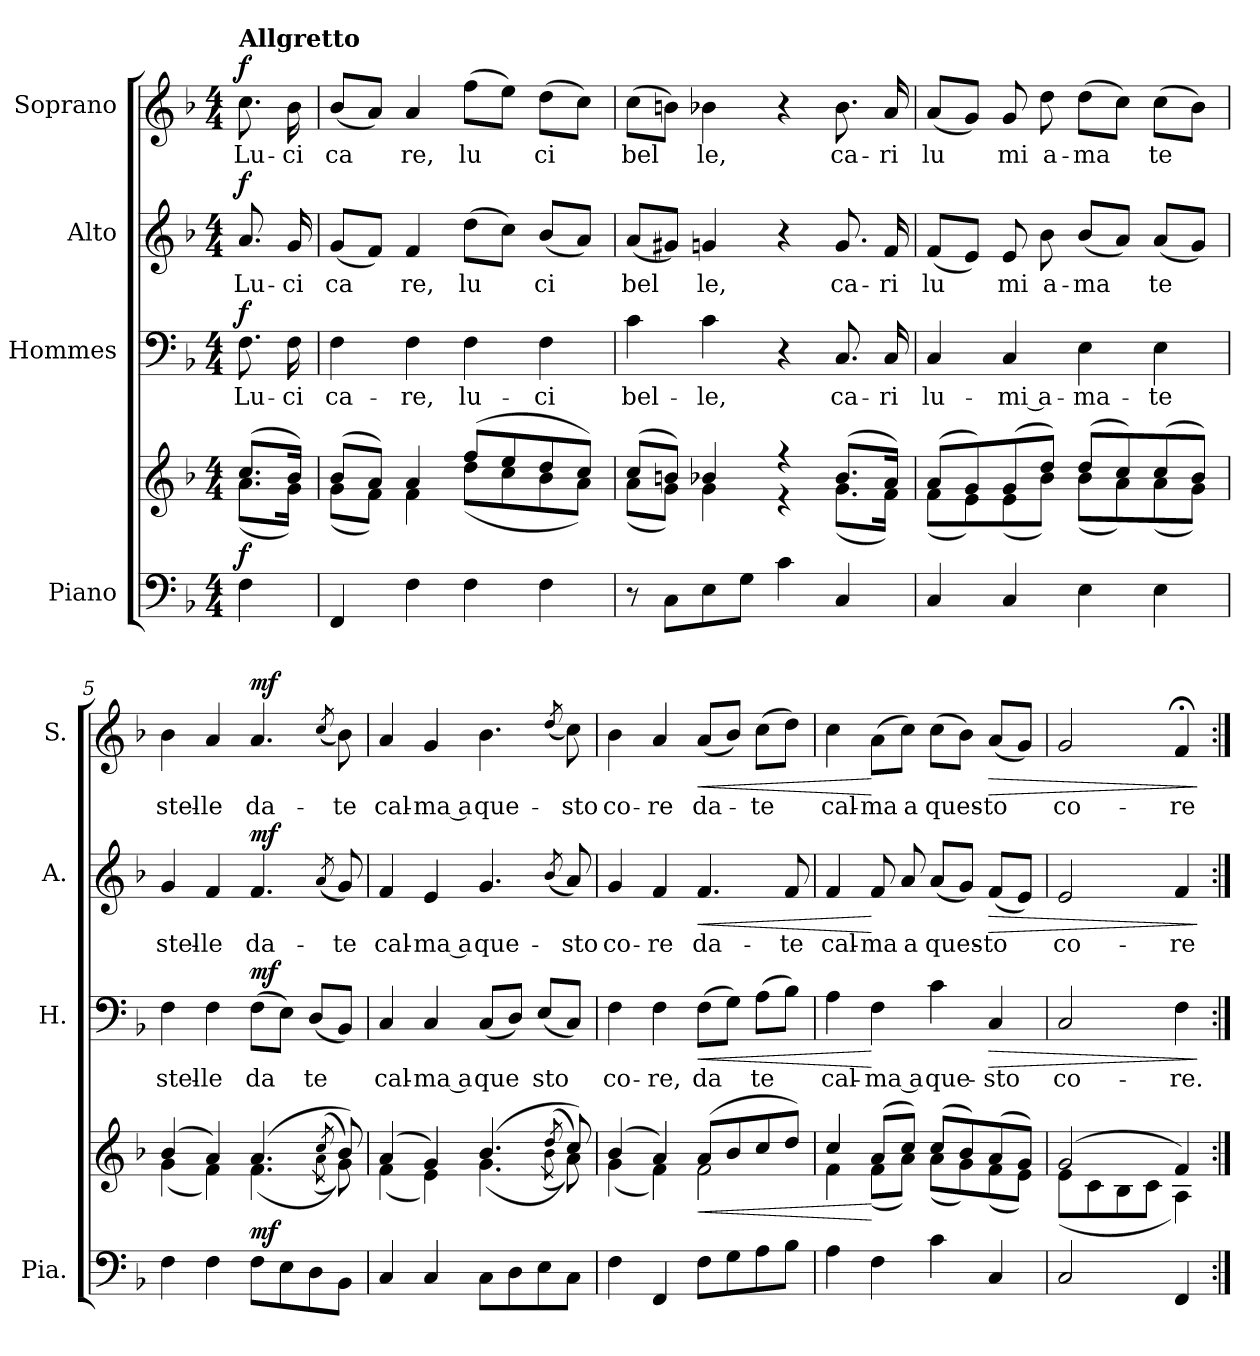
**kern	**kern	**dynam	**kern	**text	**dynam	**kern	**text	**dynam	**kern	**text	**dynam
*part4	*part4	*part4	*part3	*part3	*part3	*part2	*part2	*part2	*part1	*part1	*part1
*staff5	*staff4	*staff4/5	*staff3	*staff3	*staff3	*staff2	*staff2	*staff2	*staff1	*staff1	*staff1
*I"Piano	*	*	*I"Hommes	*	*	*I"Alto	*	*	*I"Soprano	*	*
*I'Pia.	*	*	*I'H.	*	*	*I'A.	*	*	*I'S.	*	*
*clefF4	*clefG2	*	*clefF4	*	*	*clefG2	*	*	*clefG2	*	*
*k[b-]	*k[b-]	*	*k[b-]	*	*	*k[b-]	*	*	*k[b-]	*	*
*F:	*F:	*	*F:	*	*	*F:	*	*	*F:	*	*
*M4/4	*M4/4	*	*M4/4	*	*	*M4/4	*	*	*M4/4	*	*
*MM110	*MM110	*	*MM110	*	*	*MM110	*	*	*MM110	*	*
=1	=1	=1	=1	=1	=1	=1	=1	=1	=1	=1	=1
*	*^	*	*	*	*	*	*	*	*	*	*
!	!	!	!	!	!	!	!	!	!	!LO:TX:a:B:t=Allgretto	!	!
!	!	!	!LO:DY:a=2	!	!	!LO:DY:a	!	!	!LO:DY:a	!	!	!LO:DY:a
4F\	(>8.cc/L	(8.a\L	f	8.F\	Lu-	f	8.a/	Lu-	f	8.cc\	Lu-	f
.	16b-/Jk)	16g\Jk)	.	16F\	-ci	.	16g/	-ci	.	16b-\	-ci	.
=2	=2	=2	=2	=2	=2	=2	=2	=2	=2	=2	=2	=2
4FF/	(>8b-/L	(8g\L	.	4F\	ca-	.	(8g/L	ca	.	(8b-/L	ca	.
.	8a/J)	8f\J)	.	.	.	.	8f/J)	-	.	8a/J)	-	.
4F\	4a/	4f\	.	4F\	-re,	.	4f/	re,	.	4a/	re,	.
4F\	(>8ff/L	(8dd\L	.	4F\	lu-	.	(8dd\L	lu	.	(8ff\L	lu	.
.	8ee/	8cc\	.	.	.	.	8cc\J)	-	.	8ee\J)	-	.
4F\	8dd/	8b-\	.	4F\	-ci	.	(8b-/L	ci	.	(8dd\L	ci	.
.	8cc/J)	8a\J)	.	.	.	.	8a/J)	.	.	8cc\J)	.	.
=3	=3	=3	=3	=3	=3	=3	=3	=3	=3	=3	=3	=3
8r	(>8cc/L	(8a\L	.	4c\	bel-	.	(8a/L	bel	.	(8cc\L	bel	.
8C\L	8bn/J)	8g\J)	.	.	.	.	8g#X/J)	-	.	8bn\J)	-	.
8E\	4b-X/	4g\	.	4c\	-le,	.	4gn/	le,	.	4b-X\	le,	.
8G\J	.	.	.	.	.	.	.	.	.	.	.	.
4c\	4r	4r	.	4r	.	.	4r	.	.	4r	.	.
4C/	(>8.b-/L	(8.g\L	.	8.C/	ca-	.	8.g/	ca-	.	8.b-\	ca-	.
.	16a/Jk)	16f\Jk)	.	16C/	-ri	.	16f/	-ri	.	16a/	-ri	.
=4	=4	=4	=4	=4	=4	=4	=4	=4	=4	=4	=4	=4
4C/	(>8a/L	(8f\L	.	4C/	lu-	.	(8f/L	lu	.	(8a/L	lu	.
.	8g/)	8e\)	.	.	.	.	8e/J)	-	.	8g/J)	-	.
4C/	(>8g/	(8e\	.	4C/	-mi a-	.	8e/	mi	.	8g/	mi	.
.	8dd/J)	8b-\J)	.	.	.	.	8b-\	a-	.	8dd\	a-	.
4E\	(>8dd/L	(8b-\L	.	4E\	-ma-	.	(8b-/L	-ma	.	(8dd\L	-ma	.
.	8cc/)	8a\)	.	.	.	.	8a/J)	-	.	8cc\J)	-	.
4E\	(>8cc/	(8a\	.	4E\	-te	.	(8a/L	te	.	(8cc\L	te	.
.	8b-/J)	8g\J)	.	.	.	.	8g/J)	.	.	8b-\J)	.	.
!!LO:LB:g=z
=5	=5	=5	=5	=5	=5	=5	=5	=5	=5	=5	=5	=5
4F\	(>4b-/	(4g\	.	4F\	stel-	.	4g/	stel-	.	4b-\	stel-	.
4F\	4a/)	4f\)	.	4F\	-le	.	4f/	-le	.	4a/	-le	.
!	!	!	!LO:DY:a=2	!	!	!LO:DY:a	!	!	!LO:DY:a	!	!	!LO:DY:a
8F\L	(>4.a/	(4.f\	mf	(8F\L	da	mf	4.f/	da-	mf	4.a/	da-	mf
8E\	.	.	.	8E\J)	-	.	.	.	.	.	.	.
8D\	.	.	.	(8D/L	te	.	.	.	.	.	.	.
.	(>8qcc/	(8qa\	.	.	.	.	(8qa/	.	.	(8qcc/	.	.
8BB-\J	8b-/))	8g\))	.	8BB-/J)	.	.	8g/)	-te	.	8b-\)	-te	.
=6	=6	=6	=6	=6	=6	=6	=6	=6	=6	=6	=6	=6
4C/	(>4a/	(4f\	.	4C/	cal-	.	4f/	cal-	.	4a/	cal-	.
4C/	4g/)	4e\)	.	4C/	-ma a	.	4e/	-ma a	.	4g/	-ma a	.
8C\L	(>4.b-/	(4.g\	.	(8C/L	que	.	4.g/	que-	.	4.b-\	que-	.
8D\	.	.	.	8D/J)	-	.	.	.	.	.	.	.
8E\	.	.	.	(8E/L	sto	.	.	.	.	.	.	.
.	(>8qdd/	(8qb-\	.	.	.	.	(8qb-/	.	.	(8qdd/	.	.
8C\J	8cc/))	8a\))	.	8C/J)	.	.	8a/)	-sto	.	8cc\)	-sto	.
=7	=7	=7	=7	=7	=7	=7	=7	=7	=7	=7	=7	=7
4F\	(>4b-/	(4g\	.	4F\	co-	.	4g/	co-	.	4b-\	co-	.
4FF/	4a/)	4f\)	.	4F\	-re,	.	4f/	-re	.	4a/	-re	.
!	!	!	!LO:HP:b	!	!	!LO:HP:b	!	!	!LO:HP:b	!	!	!LO:HP:b
8F\L	(>8a/L	2f\	<	(8F\L	da	<	4.f/	da-	<	(8a/L	da-	<
8G\	8b-/	.	.	8G\J)	-	.	.	.	.	8b-/J)	.	.
8A\	8cc/	.	.	(8A\L	te	.	.	.	.	(8cc\L	-te	.
8B-\J	8dd/J)	.	.	8B-\J)	.	.	8f/	-te	.	8dd\J)	.	.
=8	=8	=8	=8	=8	=8	=8	=8	=8	=8	=8	=8	=8
4A\	4cc/	4f\	.	4A\	cal-	.	4f/	cal-	.	4cc\	cal-	.
4F\	(>8a/L	(8f\L	[	4F\	-ma a	[	8f/	-ma	[	(8a\L	-ma	[
.	8cc/J)	8a\J)	.	.	.	.	8a/	a	.	8cc\J)	a	.
4c\	(>8cc/L	(8a\L	.	4c\	que-	.	(8a/L	ques-	.	(8cc\L	ques-	.
.	8b-/)	8g\)	.	.	.	.	8g/J)	.	.	8b-\J)	.	.
!	!	!	!	!	!	!LO:HP:b	!	!	!LO:HP:b	!	!	!LO:HP:b
4C/	(>8a/	(8f\	.	4C/	-sto	>	(8f/L	-to	>	(8a/L	-to	>
.	8g/J)	8e\J)	.	.	.	.	8e/J)	.	.	8g/J)	.	.
!!LO:PB:g=z
=9	=9	=9	=9	=9	=9	=9	=9	=9	=9	=9	=9	=9
2C/	(>2g/	(8e\L	.	2C/	co-	.	2e/	co-	.	2g/	co-	.
.	.	8c\	.	.	.	.	.	.	.	.	.	.
.	.	8B-\	.	.	.	.	.	.	.	.	.	.
.	.	8c\J	.	.	.	.	.	.	.	.	.	.
4FF/	4f/)	4A\)	.	4F\	-re.	.	4f/	-re	.	4f;</	-re	.
*	*v	*v	*	*	*	*	*	*	*	*	*	*
.	.	.	.	.	]	.	.	]	.	.	]
=:|!	=:|!	=:|!	=:|!	=:|!	=:|!	=:|!	=:|!	=:|!	=:|!	=:|!	=:|!
*-	*-	*-	*-	*-	*-	*-	*-	*-	*-	*-	*-
